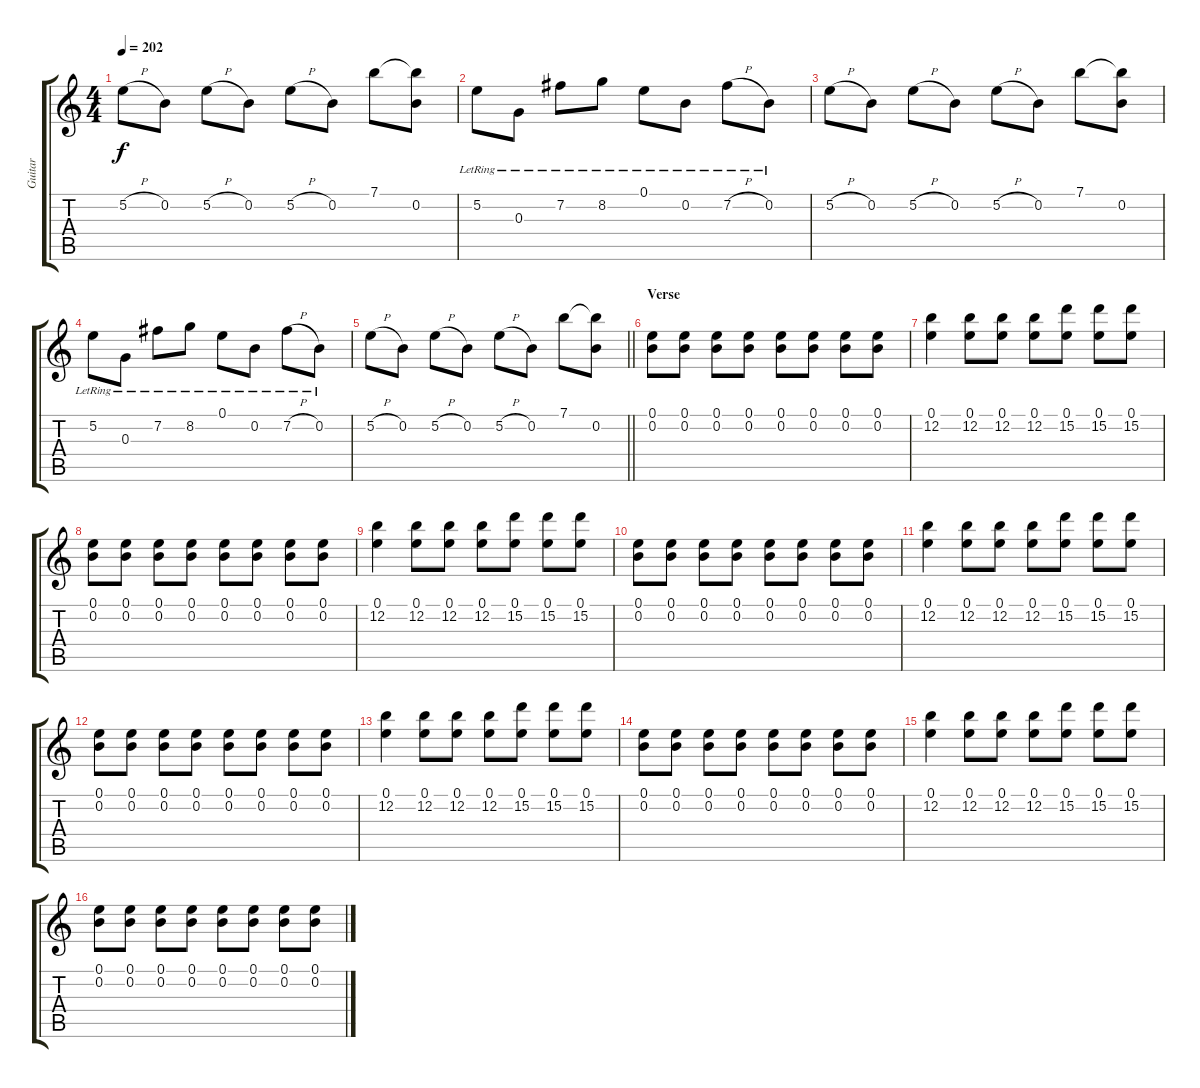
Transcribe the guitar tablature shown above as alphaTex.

\track ("Guitar" "Guitar") {instrument distortionguitar}
\staff {score tabs}
\tuning (E4 B3 G3 D3 A2 D2) {hide}
\ts (4 4)
\tempo 202
\clef g2
\ks c
5.2{h}.8{dy f} 0.2.8 5.2{h}.8 0.2.8 5.2{h}.8 0.2.8 7.1.8 (7.1{t} 0.2).8 |
5.2{lr}.8 0.3{lr}.8 7.2{lr}.8 8.2{lr}.8 0.1{lr}.8 0.2{lr}.8 7.2{h lr}.8 0.2{lr}.8 |
5.2{h}.8 0.2.8 5.2{h}.8 0.2.8 5.2{h}.8 0.2.8 7.1.8 (7.1{t} 0.2).8 |
5.2{lr}.8 0.3{lr}.8 7.2{lr}.8 8.2{lr}.8 0.1{lr}.8 0.2{lr}.8 7.2{h lr}.8 0.2{lr}.8 |
\barLineRight lightlight
5.2{h}.8 0.2.8 5.2{h}.8 0.2.8 5.2{h}.8 0.2.8 7.1.8 (7.1{t} 0.2).8 |
\section ("" "Verse")
(0.1 0.2).8 (0.1 0.2).8 (0.1 0.2).8 (0.1 0.2).8 (0.1 0.2).8 (0.1 0.2).8 (0.1 0.2).8 (0.1 0.2).8 |
(0.1 12.2).4 (0.1 12.2).8 (0.1 12.2).8 (0.1 12.2).8 (0.1 15.2).8 (0.1 15.2).8 (0.1 15.2).8 |
(0.1 0.2).8 (0.1 0.2).8 (0.1 0.2).8 (0.1 0.2).8 (0.1 0.2).8 (0.1 0.2).8 (0.1 0.2).8 (0.1 0.2).8 |
(0.1 12.2).4 (0.1 12.2).8 (0.1 12.2).8 (0.1 12.2).8 (0.1 15.2).8 (0.1 15.2).8 (0.1 15.2).8 |
(0.1 0.2).8 (0.1 0.2).8 (0.1 0.2).8 (0.1 0.2).8 (0.1 0.2).8 (0.1 0.2).8 (0.1 0.2).8 (0.1 0.2).8 |
(0.1 12.2).4 (0.1 12.2).8 (0.1 12.2).8 (0.1 12.2).8 (0.1 15.2).8 (0.1 15.2).8 (0.1 15.2).8 |
(0.1 0.2).8 (0.1 0.2).8 (0.1 0.2).8 (0.1 0.2).8 (0.1 0.2).8 (0.1 0.2).8 (0.1 0.2).8 (0.1 0.2).8 |
(0.1 12.2).4 (0.1 12.2).8 (0.1 12.2).8 (0.1 12.2).8 (0.1 15.2).8 (0.1 15.2).8 (0.1 15.2).8 |
(0.1 0.2).8 (0.1 0.2).8 (0.1 0.2).8 (0.1 0.2).8 (0.1 0.2).8 (0.1 0.2).8 (0.1 0.2).8 (0.1 0.2).8 |
(0.1 12.2).4 (0.1 12.2).8 (0.1 12.2).8 (0.1 12.2).8 (0.1 15.2).8 (0.1 15.2).8 (0.1 15.2).8 |
(0.1 0.2).8 (0.1 0.2).8 (0.1 0.2).8 (0.1 0.2).8 (0.1 0.2).8 (0.1 0.2).8 (0.1 0.2).8 (0.1 0.2).8
